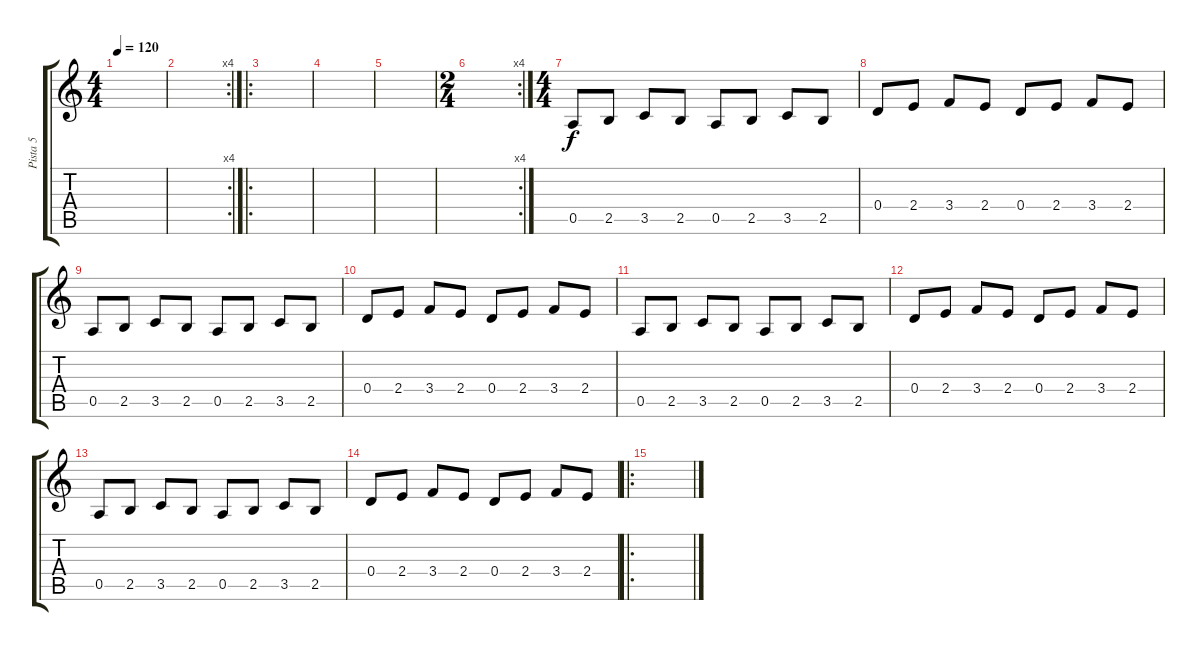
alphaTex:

\track ("Pista 5" "Pista 5") {instrument electricguitarclean}
\staff {score tabs}
\tuning (E4 B3 G3 D3 A2 E2) {hide}
\ts (4 4)
\tempo 120
\clef g2
\ks c
|
\rc 4
|
\ro
|
|
|
\rc 4
\ts (2 4)
|
\ts (4 4)
0.5.8 2.5.8 3.5.8 2.5.8 0.5.8 2.5.8 3.5.8 2.5.8 |
0.4.8 2.4.8 3.4.8 2.4.8 0.4.8 2.4.8 3.4.8 2.4.8 |
0.5.8 2.5.8 3.5.8 2.5.8 0.5.8 2.5.8 3.5.8 2.5.8 |
0.4.8 2.4.8 3.4.8 2.4.8 0.4.8 2.4.8 3.4.8 2.4.8 |
0.5.8 2.5.8 3.5.8 2.5.8 0.5.8 2.5.8 3.5.8 2.5.8 |
0.4.8 2.4.8 3.4.8 2.4.8 0.4.8 2.4.8 3.4.8 2.4.8 |
0.5.8 2.5.8 3.5.8 2.5.8 0.5.8 2.5.8 3.5.8 2.5.8 |
0.4.8 2.4.8 3.4.8 2.4.8 0.4.8 2.4.8 3.4.8 2.4.8 |
\ro
